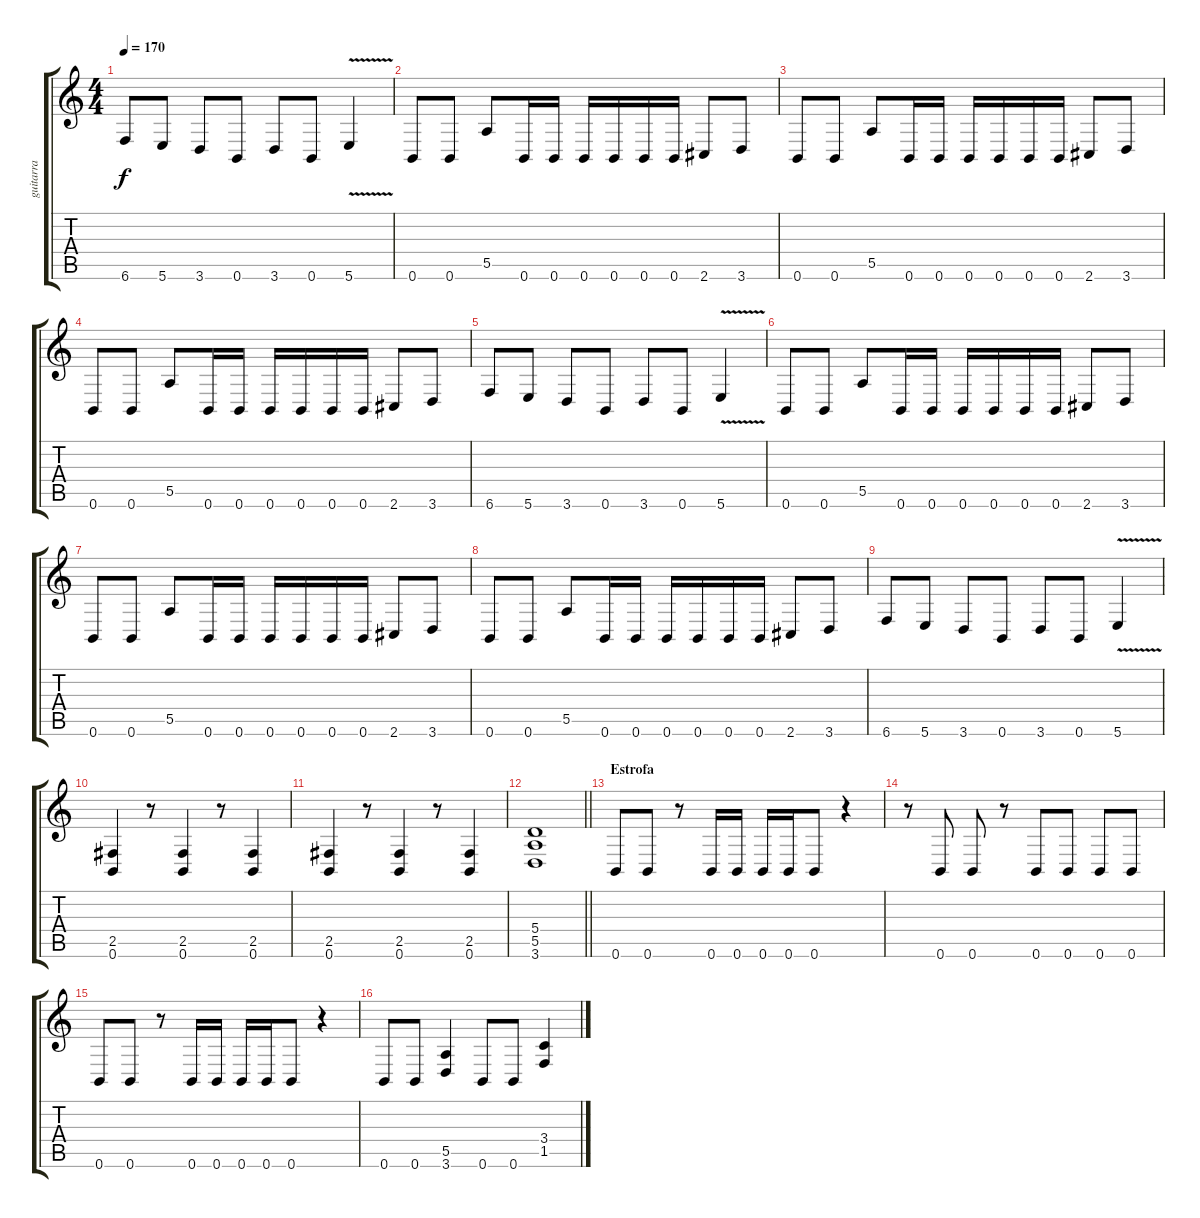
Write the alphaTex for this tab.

\track ("guitarra" "guitarra") {instrument distortionguitar}
\staff {score tabs}
\tuning (B3 Gb3 D3 A2 E2 B1) {hide}
\ts (4 4)
\tempo 170
\clef g2
\ks c
6.6.8{dy f} 5.6.8 3.6.8 0.6.8 3.6.8 0.6.8 5.6{v}.4 |
0.6.8 0.6.8 5.5.8 0.6.16 0.6.16 0.6.16 0.6.16 0.6.16 0.6.16 2.6.8 3.6.8 |
0.6.8 0.6.8 5.5.8 0.6.16 0.6.16 0.6.16 0.6.16 0.6.16 0.6.16 2.6.8 3.6.8 |
0.6.8 0.6.8 5.5.8 0.6.16 0.6.16 0.6.16 0.6.16 0.6.16 0.6.16 2.6.8 3.6.8 |
6.6.8 5.6.8 3.6.8 0.6.8 3.6.8 0.6.8 5.6{v}.4 |
0.6.8 0.6.8 5.5.8 0.6.16 0.6.16 0.6.16 0.6.16 0.6.16 0.6.16 2.6.8 3.6.8 |
0.6.8 0.6.8 5.5.8 0.6.16 0.6.16 0.6.16 0.6.16 0.6.16 0.6.16 2.6.8 3.6.8 |
0.6.8 0.6.8 5.5.8 0.6.16 0.6.16 0.6.16 0.6.16 0.6.16 0.6.16 2.6.8 3.6.8 |
6.6.8 5.6.8 3.6.8 0.6.8 3.6.8 0.6.8 5.6{v}.4 |
(2.5 0.6).4 r.8 (2.5 0.6).4 r.8 (2.5 0.6).4 |
(2.5 0.6).4 r.8 (2.5 0.6).4 r.8 (2.5 0.6).4 |
\barLineRight lightlight
(5.4 5.5 3.6).1 |
\section ("" "Estrofa")
0.6.8 0.6.8 r.8 0.6.16 0.6.16 0.6.16 0.6.16 0.6.8 r.4 |
r.8 0.6.8 0.6.8 r.8 0.6.8 0.6.8 0.6.8 0.6.8 |
0.6.8 0.6.8 r.8 0.6.16 0.6.16 0.6.16 0.6.16 0.6.8 r.4 |
0.6.8 0.6.8 (5.5 3.6).4 0.6.8 0.6.8 (3.4 1.5).4
